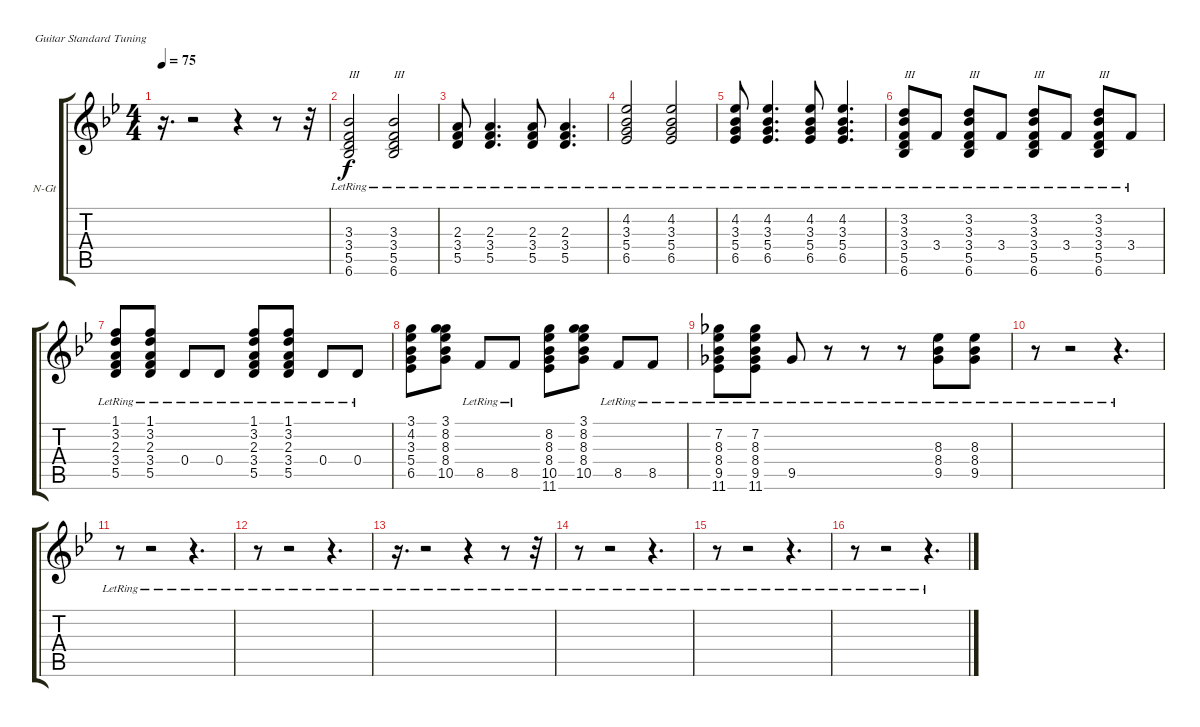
\bracketExtendMode groupsimilarinstruments
\firstSystemTrackNameOrientation horizontal
\otherSystemsTrackNameOrientation horizontal
\track ("Left" "N-Gt") {instrument acousticguitarnylon}
\staff {score tabs}
\tuning (E4 B3 G3 D3 A2 E2)
\ts (4 4)
\tempo 75
\clef g2
\ks bb
r.16{d dy f} r.2 r.4 r.8 r.32 |
(3.3{lr} 3.4{lr} 5.5{lr} 6.6{lr}).2{txt "III"} (3.3{lr} 3.4{lr} 5.5{lr} 6.6{lr}).2{txt "III"} |
(2.3{lr} 3.4{lr} 5.5{lr}).8 (2.3{lr} 3.4{lr} 5.5{lr}).4{d} (2.3{lr} 3.4{lr} 5.5{lr}).8 (2.3{lr} 3.4{lr} 5.5{lr}).4{d} |
(4.2{lr} 3.3{lr} 5.4{lr} 6.5{lr}).2 (4.2{lr} 3.3{lr} 5.4{lr} 6.5{lr}).2 |
(4.2{lr} 3.3{lr} 5.4{lr} 6.5{lr}).8 (4.2{lr} 3.3{lr} 5.4{lr} 6.5{lr}).4{d} (4.2{lr} 3.3{lr} 5.4{lr} 6.5{lr}).8 (4.2{lr} 3.3{lr} 5.4{lr} 6.5{lr}).4{d} |
(3.2{lr} 3.3{lr} 3.4{lr} 5.5{lr} 6.6{lr}).8{txt "III"} 3.4{lr}.8 (3.2{lr} 3.3{lr} 3.4{lr} 5.5{lr} 6.6{lr}).8{txt "III"} 3.4{lr}.8 (3.2{lr} 3.3{lr} 3.4{lr} 5.5{lr} 6.6{lr}).8{txt "III"} 3.4{lr}.8 (3.2{lr} 3.3{lr} 3.4{lr} 5.5{lr} 6.6{lr}).8{txt "III"} 3.4{lr}.8 |
(1.1{lr} 3.2{lr} 2.3{lr} 3.4{lr} 5.5{lr}).8 (1.1{lr} 3.2{lr} 2.3{lr} 3.4{lr} 5.5{lr}).8 0.4{lr}.8 0.4{lr}.8 (1.1{lr} 3.2{lr} 2.3{lr} 3.4{lr} 5.5{lr}).8 (1.1{lr} 3.2{lr} 2.3{lr} 3.4{lr} 5.5{lr}).8 0.4{lr}.8 0.4{lr}.8 |
(3.1 4.2 3.3 5.4 6.5).8 (3.1 8.2 8.3 8.4 10.5).8 8.5{lr}.8 8.5{lr}.8 (8.2 8.3 8.4 10.5 11.6).8 (3.1 8.2 8.3 8.4 10.5).8 8.5{lr}.8 8.5{lr}.8 |
(7.2{lr} 8.3{lr} 8.4{lr} 9.5{lr} 11.6{lr}).8 (7.2{lr} 8.3{lr} 8.4{lr} 9.5{lr} 11.6{lr}).8 9.5{lr}.8 r.8 r.8 r.8 (8.3 8.4 9.5{lr}).8 (8.3 8.4 9.5{lr}).8 |
r.8 r.2 r.4{d} |
r.8 r.2 r.4{d} |
r.8 r.2 r.4{d} |
r.16{d} r.2 r.4 r.8 r.32 |
r.8 r.2 r.4{d} |
r.8 r.2 r.4{d} |
r.8 r.2 r.4{d}
